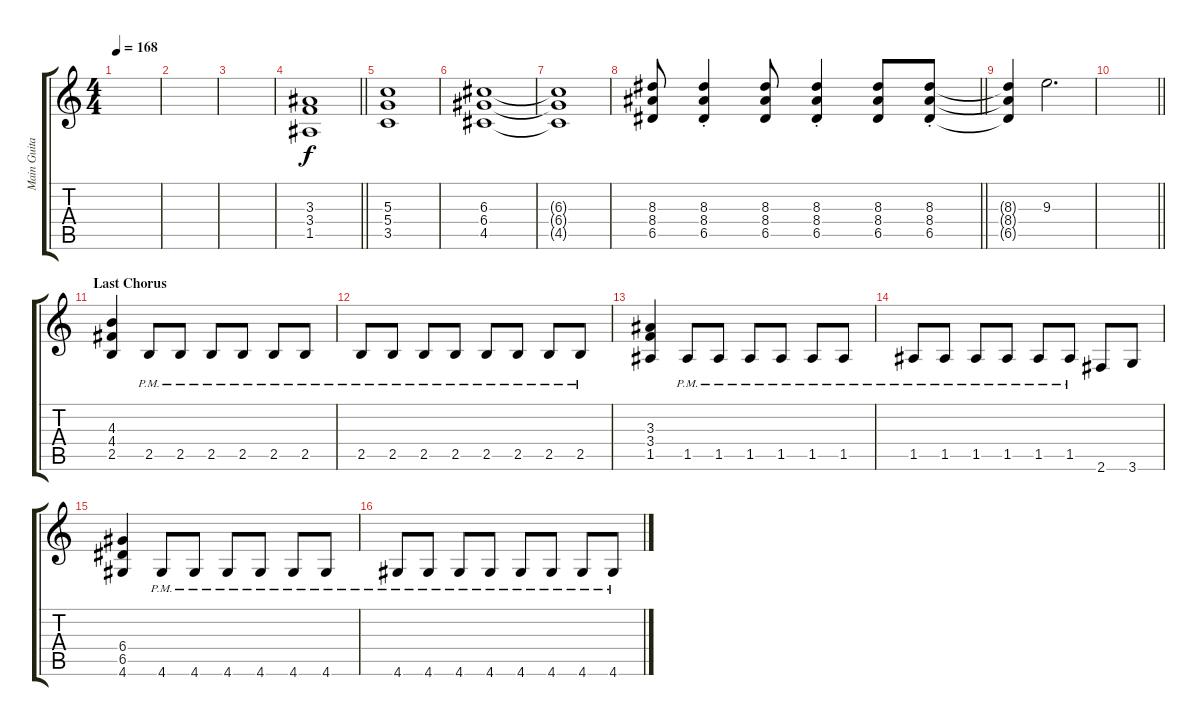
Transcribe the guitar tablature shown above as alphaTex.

\track ("Main Guitar" "Main Guita") {instrument overdrivenguitar}
\staff {score tabs}
\tuning (E4 B3 G3 D3 A2 E2) {hide}
\ts (4 4)
\tempo 168
\clef g2
\ks c
|
|
|
\barLineRight lightlight
(3.3 3.4 1.5).1 |
(5.3 5.4 3.5).1 |
(6.3 6.4 4.5).1 |
(6.3{t} 6.4{t} 4.5{t}).1 |
\barLineRight lightlight
(8.3 8.4 6.5).8 (8.3{st} 8.4{st} 6.5{st}).4 (8.3 8.4 6.5).8 (8.3{st} 8.4{st} 6.5{st}).4 (8.3 8.4 6.5).8 (8.3{st} 8.4{st} 6.5{st}).8 |
(8.3{t} 8.4{t} 6.5{t}).4 9.3.2{d volume 16 balance 8 instrument reversecymbal} |
\barLineRight lightlight
|
\section ("" "Last Chorus")
(4.3 4.4 2.5).4 2.5{pm}.8 2.5{pm}.8 2.5{pm}.8 2.5{pm}.8 2.5{pm}.8 2.5{pm}.8 |
2.5{pm}.8 2.5{pm}.8 2.5{pm}.8 2.5{pm}.8 2.5{pm}.8 2.5{pm}.8 2.5{pm}.8 2.5{pm}.8 |
(3.3 3.4 1.5).4 1.5{pm}.8 1.5{pm}.8 1.5{pm}.8 1.5{pm}.8 1.5{pm}.8 1.5{pm}.8 |
1.5{pm}.8 1.5{pm}.8 1.5{pm}.8 1.5{pm}.8 1.5{pm}.8 1.5{pm}.8 2.6.8 3.6.8 |
(6.4 6.5 4.6).4 4.6{pm}.8 4.6{pm}.8 4.6{pm}.8 4.6{pm}.8 4.6{pm}.8 4.6{pm}.8 |
4.6{pm}.8 4.6{pm}.8 4.6{pm}.8 4.6{pm}.8 4.6{pm}.8 4.6{pm}.8 4.6{pm}.8 4.6{pm}.8
